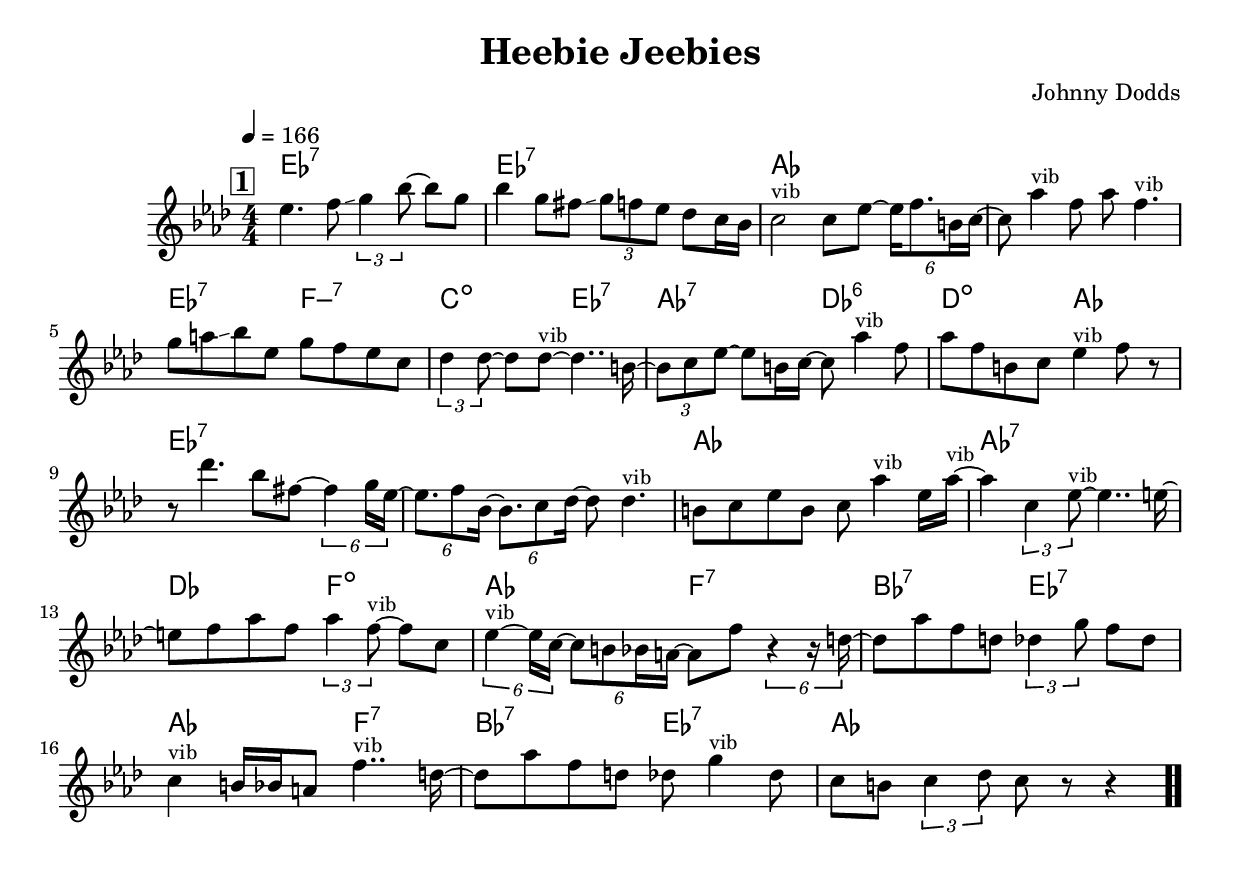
\version "2.13.2"

#(ly:set-option 'point-and-click #f)

\header {
  title = "Heebie Jeebies"
  composer = "Johnny Dodds"
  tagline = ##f
}
global =
{
    \override Staff.TimeSignature #'style = #'()
    \time 4/4
    \clef "treble"
    \key aes \major
    \override Rest #'direction = #'0
    \override MultiMeasureRest #'staff-position = #0
}
\score
{
<<
    \transpose c' c'

    \new ChordNames { \chords {
      \set majorSevenSymbol = \markup { "maj7" }
      \set minorChordModifier = \markup { \char ##x2013 }
      
      | es1:7 | es1:7 | aes1 | s1 | es2:7 f2:min7 | c2:dim es2:7 | aes2:7 des2:6 | d2:dim aes2 
      | es1:7 | s1 | aes1 | aes1:7 | des2 f2:dim | aes2 f2:7 | bes2:7 es2:7 | aes2 f2:7 
      | bes2:7 es2:7 | aes1|
      }
      }

    \new Staff
    <<
    \transpose c' c'

    {
      \global
  		%\override Score.MetronomeMark #'transparent = ##t
  		%\override Score.MetronomeMark #'stencil = ##f
  		
  		\override HorizontalBracket #'direction = #UP
  		\override HorizontalBracket #'bracket-flare = #'(0 . 0)
  		
  		\override TextSpanner #'dash-fraction = #1.0
  		\override TextSpanner #'bound-details #'left #'text = \markup{ \concat{\draw-line #'(0 . -1.0) \draw-line #'(1.0 . 0) }}
  		\override TextSpanner #'bound-details #'right #'text = \markup{ \concat{ \draw-line #'(1.0 . 0) \draw-line #'(0 . -1.0) }}
          \set Score.markFormatter = #format-mark-box-numbers


      \tempo 4 = 166
      \set Score.currentBarNumber = #1
     
      \bar "||" \mark \default es''4. f''8\glissando  \tuplet 3/2 {g''4 bes''8~} bes''8 g''8 
      | bes''4 g''8\glissando  fis''8\glissando  \tuplet 3/2 {g''8 f''8 es''8} des''8 c''16 bes'16 
      | c''2^\markup{\left-align \small vib} c''8 es''8~ \tuplet 6/4 {es''16 f''8. b'16 c''16~} 
      | c''8 aes''4^\markup{\left-align \small vib} f''8 aes''8 f''4.^\markup{\left-align \small vib} 
      | g''8 a''8\glissando  bes''8 es''8 g''8 f''8 es''8 c''8 
      | \tuplet 3/2 {des''4 des''8~} des''8 des''8~^\markup{\left-align \small vib} des''4.. b'16~ 
      | \tuplet 3/2 {b'8 c''8 es''8~} es''8 b'16 c''16~ c''8 aes''4^\markup{\left-align \small vib} f''8 
      | aes''8 f''8 b'8 c''8 es''4^\markup{\left-align \small vib} f''8 r8 
      | r8 des'''4. bes''8 fis''8~ \tuplet 6/4 {fis''4 g''16 es''16~} 
      | \tuplet 6/4 {es''8. f''8 bes'16~} \tuplet 6/4 {bes'8. c''8 des''16~} des''8 des''4.^\markup{\left-align \small vib} 
      | b'8 c''8 es''8 b'8 c''8 aes''4^\markup{\left-align \small vib} es''16 aes''16~^\markup{\left-align \small vib} 
      | aes''4 \tuplet 3/2 {c''4 es''8~^\markup{\left-align \small vib}} es''4.. e''16~ 
      | e''8 f''8 aes''8 f''8 \tuplet 3/2 {aes''4 f''8~^\markup{\left-align \small vib}} f''8 c''8 
      | \tuplet 6/4 {es''4~^\markup{\left-align \small vib} es''16 c''16~} \tuplet 6/4 {c''8 b'8 bes'16 a'16~} a'8 f''8 \tuplet 6/4 {r4 r16 d''16~} 
      | d''8 aes''8 f''8 d''8 \tuplet 3/2 {des''4 g''8} f''8 des''8 
      | c''4^\markup{\left-align \small vib} b'16 bes'16 a'8 f''4..^\markup{\left-align \small vib} d''16~ 
      | d''8 aes''8 f''8 d''8 des''8 g''4^\markup{\left-align \small vib} des''8 
      | c''8 b'8 \tuplet 3/2 {c''4 des''8} c''8 r8 r4\bar  ".."
    }
    >>
>>    
}
